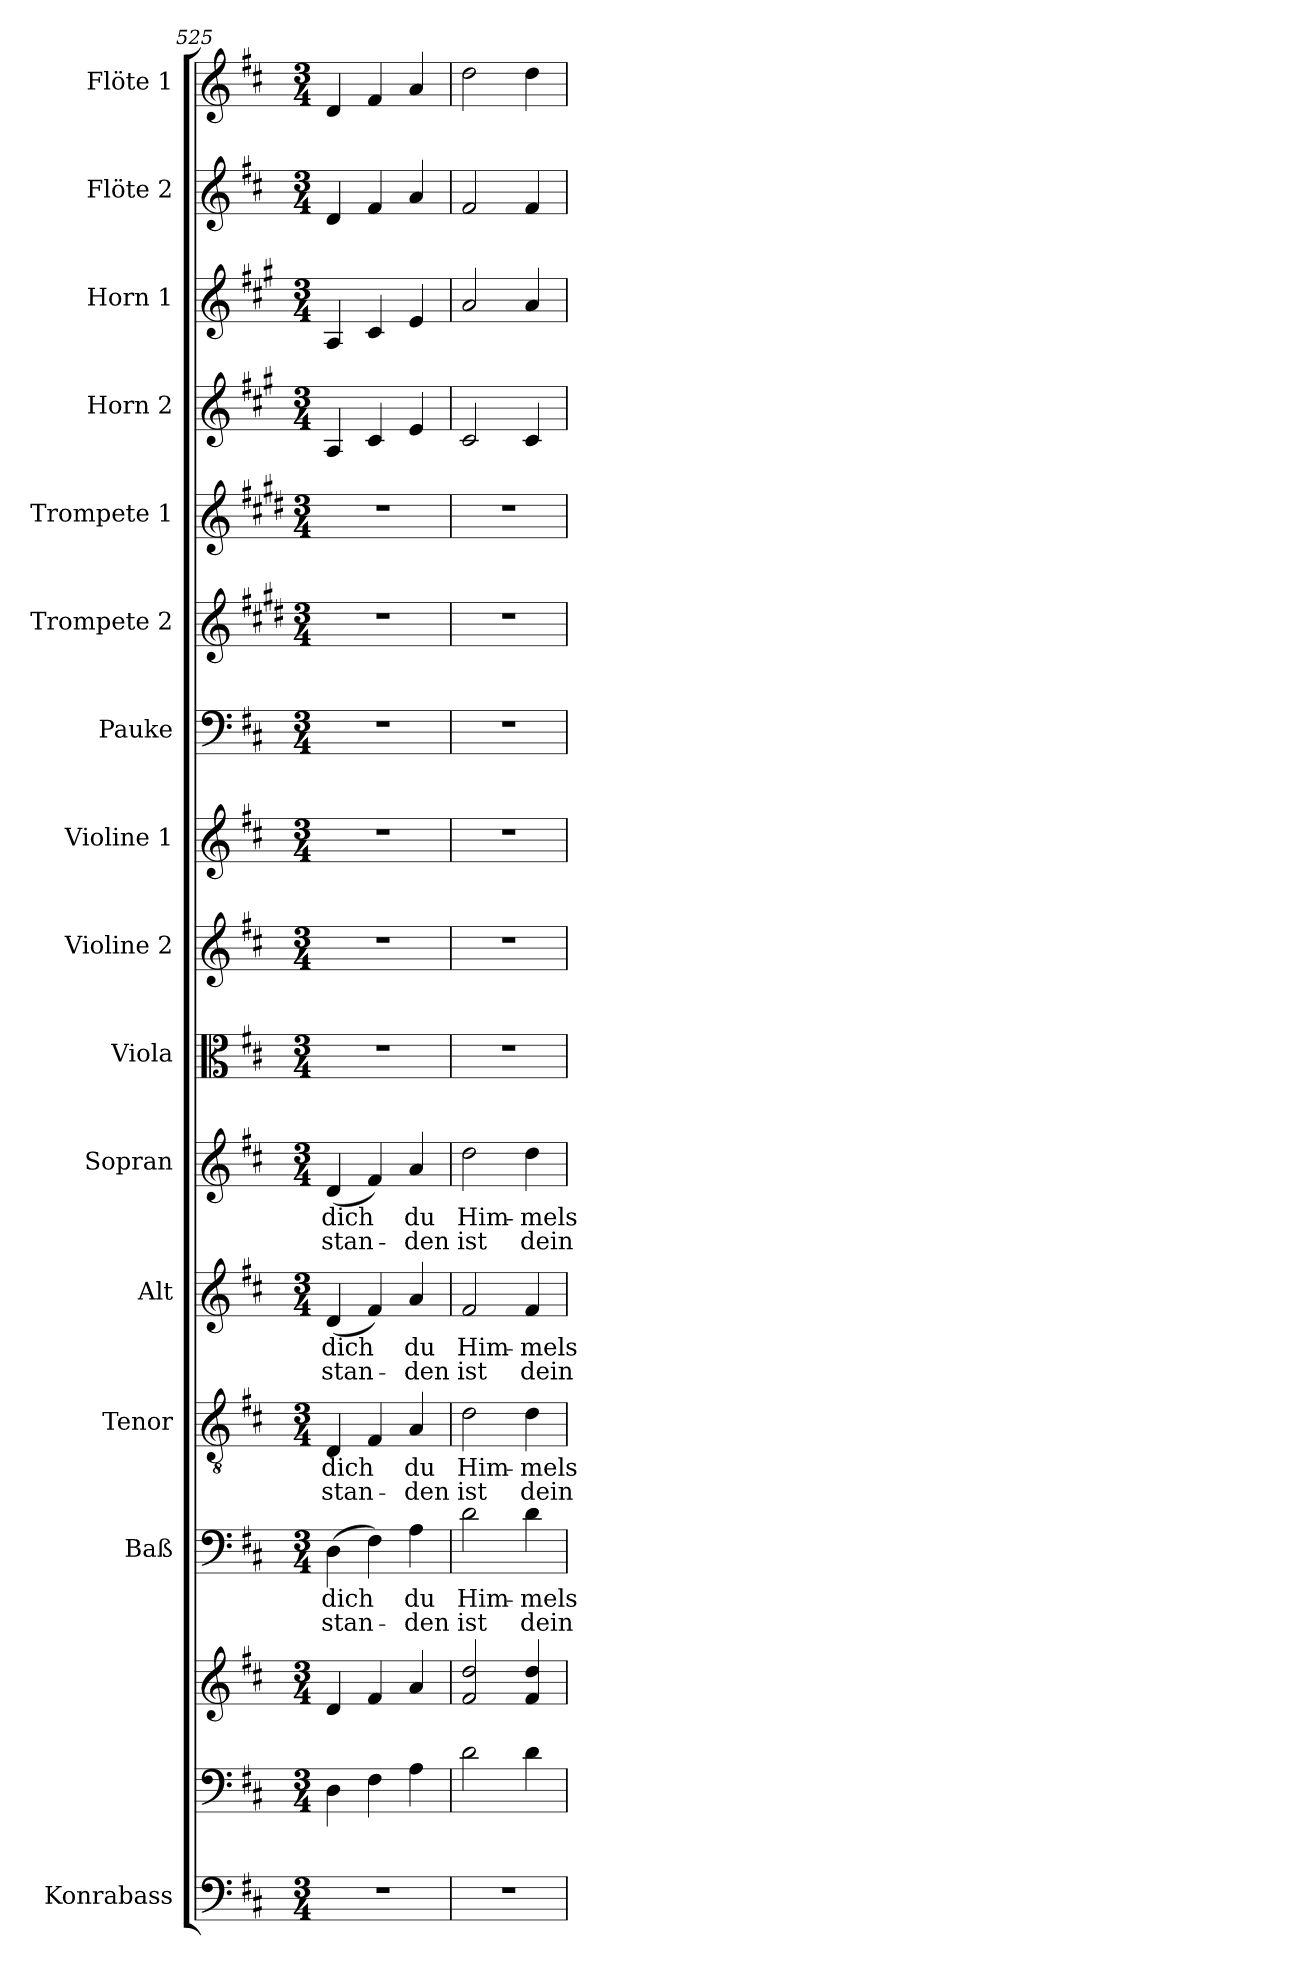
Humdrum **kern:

**kern	**kern	**kern	**kern	**text	**text	**kern	**text	**text	**kern	**text	**text	**kern	**text	**text	**kern	**kern	**kern	**kern	**kern	**kern	**kern	**kern	**kern	**kern
*part16	*part15	*part15	*part14	*part14	*part14	*part13	*part13	*part13	*part12	*part12	*part12	*part11	*part11	*part11	*part10	*part9	*part8	*part7	*part6	*part5	*part4	*part3	*part2	*part1
*staff17	*staff16	*staff15	*staff14	*staff14	*staff14	*staff13	*staff13	*staff13	*staff12	*staff12	*staff12	*staff11	*staff11	*staff11	*staff10	*staff9	*staff8	*staff7	*staff6	*staff5	*staff4	*staff3	*staff2	*staff1
*I"Konrabass	*	*	*I"Baß	*	*	*I"Tenor	*	*	*I"Alt	*	*	*I"Sopran	*	*	*I"Viola	*I"Violine 2	*I"Violine 1	*I"Pauke	*I"Trompete 2	*I"Trompete 1	*I"Horn 2	*I"Horn 1	*I"Flöte 2	*I"Flöte 1
*I'Kb.	*	*	*I'Baß	*	*	*I'Ten	*	*	*I'Alt	*	*	*I'Sop	*	*	*I'Vla.	*I'Vln. 2	*I'Vln. 1	*I'Pk.	*I'Trp. 2	*I'Trp. 1	*I'Hrn. 2	*I'Hrn. 1	*I'Fl. 2	*I'Fl. 1
*clefF4	*clefF4	*clefG2	*clefF4	*	*	*clefGv2	*	*	*clefG2	*	*	*clefG2	*	*	*clefC3	*clefG2	*clefG2	*clefF4	*clefG2	*clefG2	*clefG2	*clefG2	*clefG2	*clefG2
*ITrd7c12	*	*	*	*	*	*	*	*	*	*	*	*	*	*	*	*	*	*	*ITrd1c2	*ITrd1c2	*ITrd4c7	*ITrd4c7	*	*
*k[f#c#]	*k[f#c#]	*k[f#c#]	*k[f#c#]	*	*	*k[f#c#]	*	*	*k[f#c#]	*	*	*k[f#c#]	*	*	*k[f#c#]	*k[f#c#]	*k[f#c#]	*k[f#c#]	*k[f#c#]	*k[f#c#]	*k[f#c#]	*k[f#c#]	*k[f#c#]	*k[f#c#]
*D:	*D:	*D:	*D:	*	*	*D:	*	*	*D:	*	*	*D:	*	*	*D:	*D:	*D:	*D:	*D:	*D:	*D:	*D:	*D:	*D:
*M3/4	*M3/4	*M3/4	*M3/4	*	*	*M3/4	*	*	*M3/4	*	*	*M3/4	*	*	*M3/4	*M3/4	*M3/4	*M3/4	*M3/4	*M3/4	*M3/4	*M3/4	*M3/4	*M3/4
=525	=525	=525	=525	=525	=525	=525	=525	=525	=525	=525	=525	=525	=525	=525	=525	=525	=525	=525	=525	=525	=525	=525	=525	=525
!	!	!	!	!LO:LY:b	!LO:LY:b	!	!LO:LY:b	!LO:LY:b	!	!LO:LY:b	!LO:LY:b	!	!LO:LY:b	!LO:LY:b	!	!	!	!	!	!	!	!	!	!
2.r	4D\	4d/	(>4D\	dich	-stan-	4D/	dich	-stan-	(<4d/	dich	-stan-	(<4d/	dich	-stan-	2.r	2.r	2.r	2.r	2.r	2.r	4D/	4D/	4d/	4d/
.	4F#\	4f#/	4F#\)	.	.	4F#/	.	.	4f#/)	.	.	4f#/)	.	.	.	.	.	.	.	.	4F#/	4F#/	4f#/	4f#/
!	!	!	!	!LO:LY:b	!LO:LY:b	!	!LO:LY:b	!LO:LY:b	!	!LO:LY:b	!LO:LY:b	!	!LO:LY:b	!LO:LY:b	!	!	!	!	!	!	!	!	!	!
.	4A\	4a/	4A\	du	-den	4A/	du	-den	4a/	du	-den	4a/	du	-den	.	.	.	.	.	.	4A/	4A/	4a/	4a/
=526	=526	=526	=526	=526	=526	=526	=526	=526	=526	=526	=526	=526	=526	=526	=526	=526	=526	=526	=526	=526	=526	=526	=526	=526
!	!	!	!	!LO:LY:b	!LO:LY:b	!	!LO:LY:b	!LO:LY:b	!	!LO:LY:b	!LO:LY:b	!	!LO:LY:b	!LO:LY:b	!	!	!	!	!	!	!	!	!	!
2.r	2d\	2f#/ 2dd/	2d\	Him-	ist	2d\	Him-	ist	2f#/	Him-	ist	2dd\	Him-	ist	2.r	2.r	2.r	2.r	2.r	2.r	2F#/	2d/	2f#/	2dd\
!	!	!	!	!LO:LY:b	!LO:LY:b	!	!LO:LY:b	!LO:LY:b	!	!LO:LY:b	!LO:LY:b	!	!LO:LY:b	!LO:LY:b	!	!	!	!	!	!	!	!	!	!
.	4d\	4f#/ 4dd/	4d\	-mels-	dein	4d\	-mels-	dein	4f#/	-mels-	dein	4dd\	-mels-	dein	.	.	.	.	.	.	4F#/	4d/	4f#/	4dd\
=	=	=	=	=	=	=	=	=	=	=	=	=	=	=	=	=	=	=	=	=	=	=	=	=
*-	*-	*-	*-	*-	*-	*-	*-	*-	*-	*-	*-	*-	*-	*-	*-	*-	*-	*-	*-	*-	*-	*-	*-	*-
